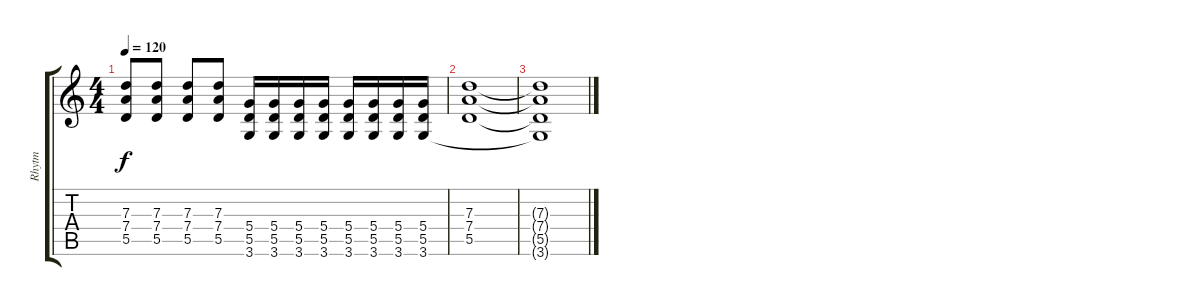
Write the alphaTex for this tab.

\track ("Rhytm" "Rhytm") {instrument distortionguitar}
\staff {score tabs}
\tuning (E4 B3 G3 D3 A2 E2) {hide}
\ts (4 4)
\tempo 120
\clef g2
\ks c
(7.3 7.4 5.5).8{dy f} (7.3 7.4 5.5).8 (7.3 7.4 5.5).8 (7.3 7.4 5.5).8 (5.4 5.5 3.6).16 (5.4 5.5 3.6).16 (5.4 5.5 3.6).16 (5.4 5.5 3.6).16 (5.4 5.5 3.6).16 (5.4 5.5 3.6).16 (5.4 5.5 3.6).16 (5.4 5.5 3.6).16 |
(7.3 7.4 5.5).1 |
(7.3{t} 7.4{t} 5.5{t} 3.6{t}).1
